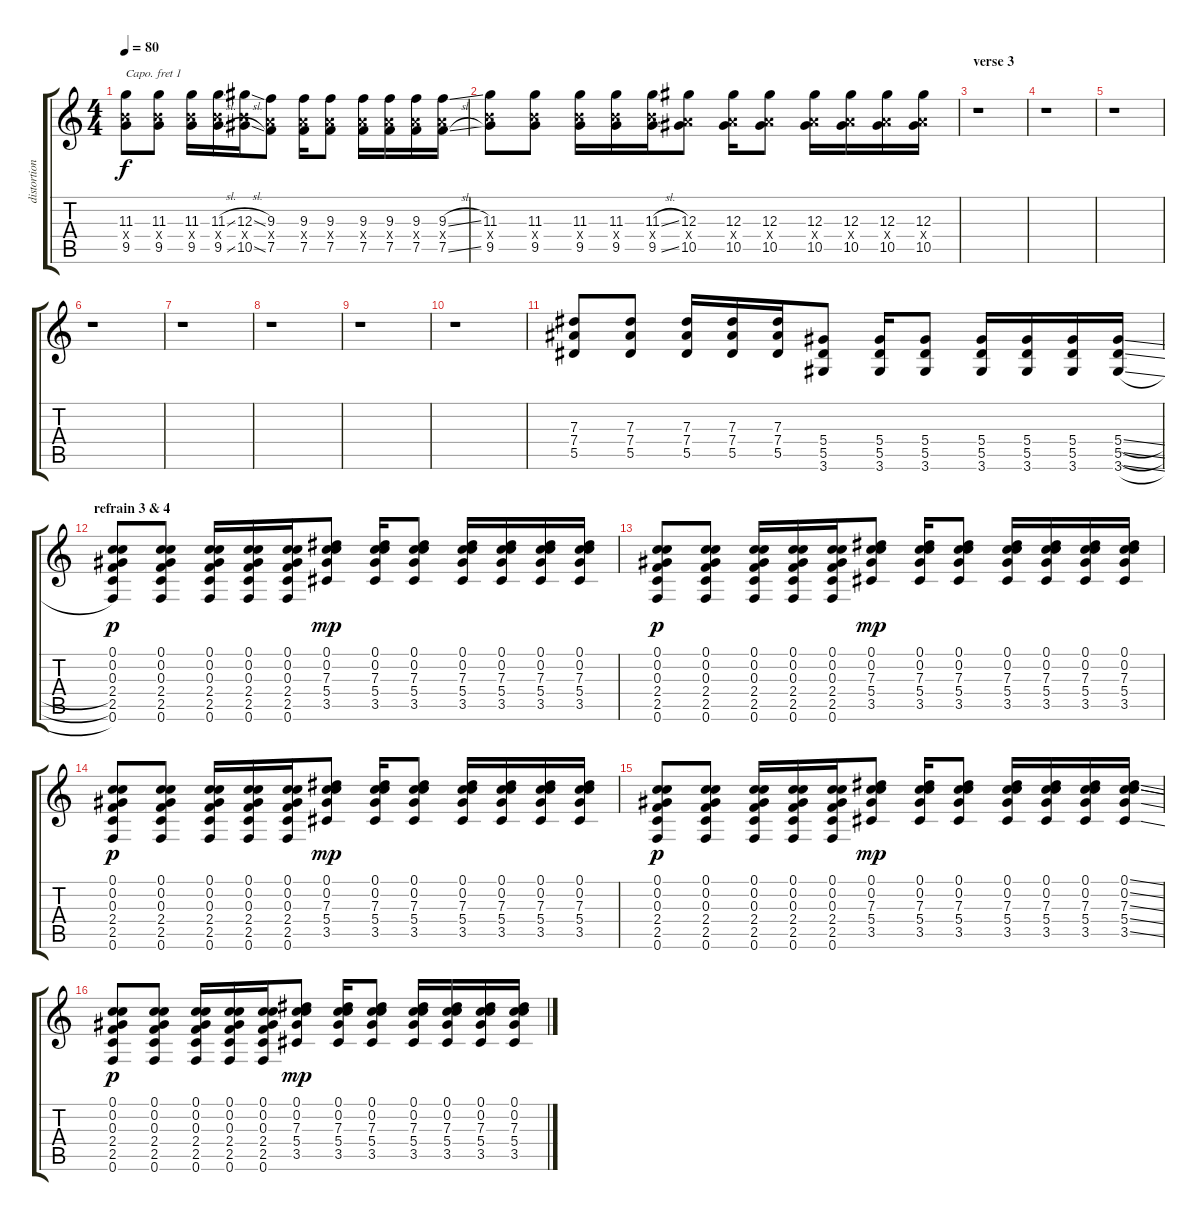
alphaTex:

\track ("distortion guitar" "distortion") {instrument distortionguitar}
\staff {score tabs}
\capo 1
\tuning (B3 B3 G3 D3 A2 E2) {hide}
\ts (4 4)
\tempo 80
\clef g2
\ks c
(11.3 8.4{x} 9.5).8{dy f instrument distortionguitar} (11.3 8.4{x} 9.5).8 (11.3 8.4{x} 9.5).16 (11.3{sl} 8.4{x} 9.5{sl}).16 (12.3{sl} 8.4{x} 10.5{sl}).16 (9.3 6.4{x} 7.5).8 (9.3 6.4{x} 7.5).16 (9.3 6.4{x} 7.5).8 (9.3 6.4{x} 7.5).16 (9.3 6.4{x} 7.5).16 (9.3 6.4{x} 7.5).16 (9.3{sl} 6.4{x} 7.5{sl}).16 |
(11.3 8.4{x} 9.5).8{instrument distortionguitar} (11.3 8.4{x} 9.5).8 (11.3 8.4{x} 9.5).16 (11.3 8.4{x} 9.5).16 (11.3{sl} 8.4{x} 9.5{sl}).16 (12.3 6.4{x} 10.5).8 (12.3 6.4{x} 10.5).16 (12.3 6.4{x} 10.5).8 (12.3 6.4{x} 10.5).16 (12.3 6.4{x} 10.5).16 (12.3 6.4{x} 10.5).16 (12.3 6.4{x} 10.5).16 |
\section ("" "verse 3")
r.1 |
r.1 |
r.1 |
r.1 |
r.1 |
r.1 |
r.1 |
r.1 |
(7.3 7.4 5.5).8{instrument distortionguitar} (7.3 7.4 5.5).8 (7.3 7.4 5.5).16 (7.3 7.4 5.5).16 (7.3 7.4 5.5).16 (5.4 5.5 3.6).8 (5.4 5.5 3.6).16 (5.4 5.5 3.6).8 (5.4 5.5 3.6).16 (5.4 5.5 3.6).16 (5.4 5.5 3.6).16 (5.4{sl} 5.5{sl} 3.6{sl}).16 |
\section ("" "refrain 3 & 4")
(0.1 0.2 0.3 2.4 2.5 0.6).8{dy p instrument distortionguitar} (0.1 0.2 0.3 2.4 2.5 0.6).8 (0.1 0.2 0.3 2.4 2.5 0.6).16 (0.1 0.2 0.3 2.4 2.5 0.6).16 (0.1 0.2 0.3 2.4 2.5 0.6).16 (0.1 0.2 7.3 5.4 3.5).8{dy mp} (0.1 0.2 7.3 5.4 3.5).16 (0.1 0.2 7.3 5.4 3.5).8 (0.1 0.2 7.3 5.4 3.5).16 (0.1 0.2 7.3 5.4 3.5).16 (0.1 0.2 7.3 5.4 3.5).16 (0.1 0.2 7.3 5.4 3.5).16 |
(0.1 0.2 0.3 2.4 2.5 0.6).8{dy p instrument distortionguitar} (0.1 0.2 0.3 2.4 2.5 0.6).8 (0.1 0.2 0.3 2.4 2.5 0.6).16 (0.1 0.2 0.3 2.4 2.5 0.6).16 (0.1 0.2 0.3 2.4 2.5 0.6).16 (0.1 0.2 7.3 5.4 3.5).8{dy mp} (0.1 0.2 7.3 5.4 3.5).16 (0.1 0.2 7.3 5.4 3.5).8 (0.1 0.2 7.3 5.4 3.5).16 (0.1 0.2 7.3 5.4 3.5).16 (0.1 0.2 7.3 5.4 3.5).16 (0.1 0.2 7.3 5.4 3.5).16 |
(0.1 0.2 0.3 2.4 2.5 0.6).8{dy p instrument distortionguitar} (0.1 0.2 0.3 2.4 2.5 0.6).8 (0.1 0.2 0.3 2.4 2.5 0.6).16 (0.1 0.2 0.3 2.4 2.5 0.6).16 (0.1 0.2 0.3 2.4 2.5 0.6).16 (0.1 0.2 7.3 5.4 3.5).8{dy mp} (0.1 0.2 7.3 5.4 3.5).16 (0.1 0.2 7.3 5.4 3.5).8 (0.1 0.2 7.3 5.4 3.5).16 (0.1 0.2 7.3 5.4 3.5).16 (0.1 0.2 7.3 5.4 3.5).16 (0.1 0.2 7.3 5.4 3.5).16 |
(0.1 0.2 0.3 2.4 2.5 0.6).8{dy p instrument distortionguitar} (0.1 0.2 0.3 2.4 2.5 0.6).8 (0.1 0.2 0.3 2.4 2.5 0.6).16 (0.1 0.2 0.3 2.4 2.5 0.6).16 (0.1 0.2 0.3 2.4 2.5 0.6).16 (0.1 0.2 7.3 5.4 3.5).8{dy mp} (0.1 0.2 7.3 5.4 3.5).16 (0.1 0.2 7.3 5.4 3.5).8 (0.1 0.2 7.3 5.4 3.5).16 (0.1 0.2 7.3 5.4 3.5).16 (0.1 0.2 7.3 5.4 3.5).16 (0.1{ss} 0.2{ss} 7.3{ss} 5.4{ss} 3.5{ss}).16 |
(0.1 0.2 0.3 2.4 2.5 0.6).8{dy p instrument distortionguitar} (0.1 0.2 0.3 2.4 2.5 0.6).8 (0.1 0.2 0.3 2.4 2.5 0.6).16 (0.1 0.2 0.3 2.4 2.5 0.6).16 (0.1 0.2 0.3 2.4 2.5 0.6).16 (0.1 0.2 7.3 5.4 3.5).8{dy mp} (0.1 0.2 7.3 5.4 3.5).16 (0.1 0.2 7.3 5.4 3.5).8 (0.1 0.2 7.3 5.4 3.5).16 (0.1 0.2 7.3 5.4 3.5).16 (0.1 0.2 7.3 5.4 3.5).16 (0.1 0.2 7.3 5.4 3.5).16
